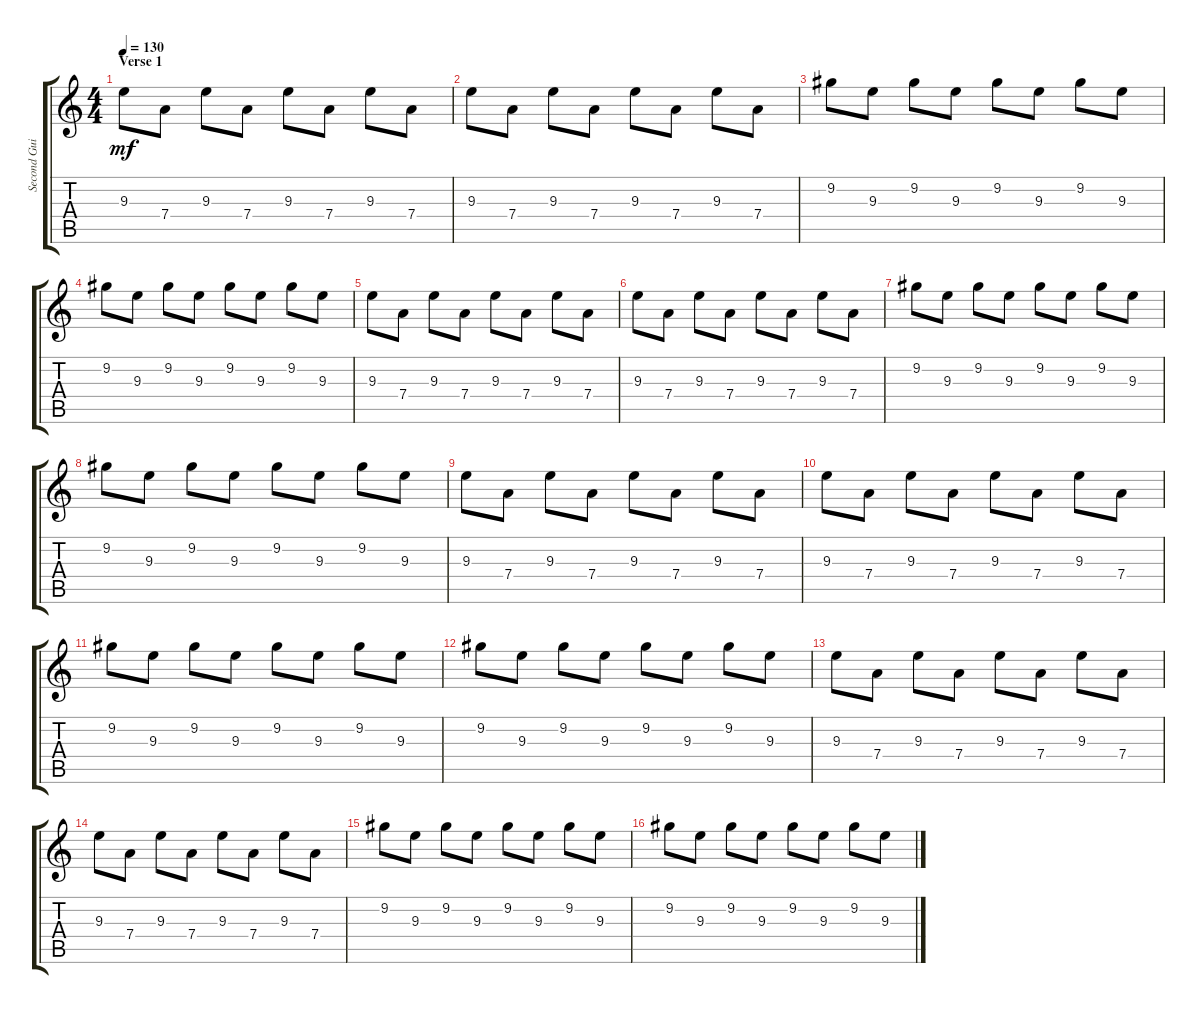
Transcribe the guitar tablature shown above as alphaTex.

\track ("Second Guitar" "Second Gui") {instrument electricguitarclean}
\staff {score tabs}
\tuning (E4 B3 G3 D3 A2 E2) {hide}
\ts (4 4)
\section ("" "Verse 1")
\tempo 130
\clef g2
\ks c
9.3.8{dy mf instrument electricguitarclean} 7.4.8 9.3.8 7.4.8 9.3.8 7.4.8 9.3.8 7.4.8 |
9.3.8 7.4.8 9.3.8 7.4.8 9.3.8 7.4.8 9.3.8 7.4.8 |
9.2.8 9.3.8 9.2.8 9.3.8 9.2.8 9.3.8 9.2.8 9.3.8 |
9.2.8 9.3.8 9.2.8 9.3.8 9.2.8 9.3.8 9.2.8 9.3.8 |
9.3.8 7.4.8 9.3.8 7.4.8 9.3.8 7.4.8 9.3.8 7.4.8 |
9.3.8 7.4.8 9.3.8 7.4.8 9.3.8 7.4.8 9.3.8 7.4.8 |
9.2.8 9.3.8 9.2.8 9.3.8 9.2.8 9.3.8 9.2.8 9.3.8 |
9.2.8 9.3.8 9.2.8 9.3.8 9.2.8 9.3.8 9.2.8 9.3.8 |
9.3.8 7.4.8 9.3.8 7.4.8 9.3.8 7.4.8 9.3.8 7.4.8 |
9.3.8 7.4.8 9.3.8 7.4.8 9.3.8 7.4.8 9.3.8 7.4.8 |
9.2.8 9.3.8 9.2.8 9.3.8 9.2.8 9.3.8 9.2.8 9.3.8 |
9.2.8 9.3.8 9.2.8 9.3.8 9.2.8 9.3.8 9.2.8 9.3.8 |
9.3.8 7.4.8 9.3.8 7.4.8 9.3.8 7.4.8 9.3.8 7.4.8 |
9.3.8 7.4.8 9.3.8 7.4.8 9.3.8 7.4.8 9.3.8 7.4.8 |
9.2.8 9.3.8 9.2.8 9.3.8 9.2.8 9.3.8 9.2.8 9.3.8 |
9.2.8 9.3.8 9.2.8 9.3.8 9.2.8 9.3.8 9.2.8 9.3.8
